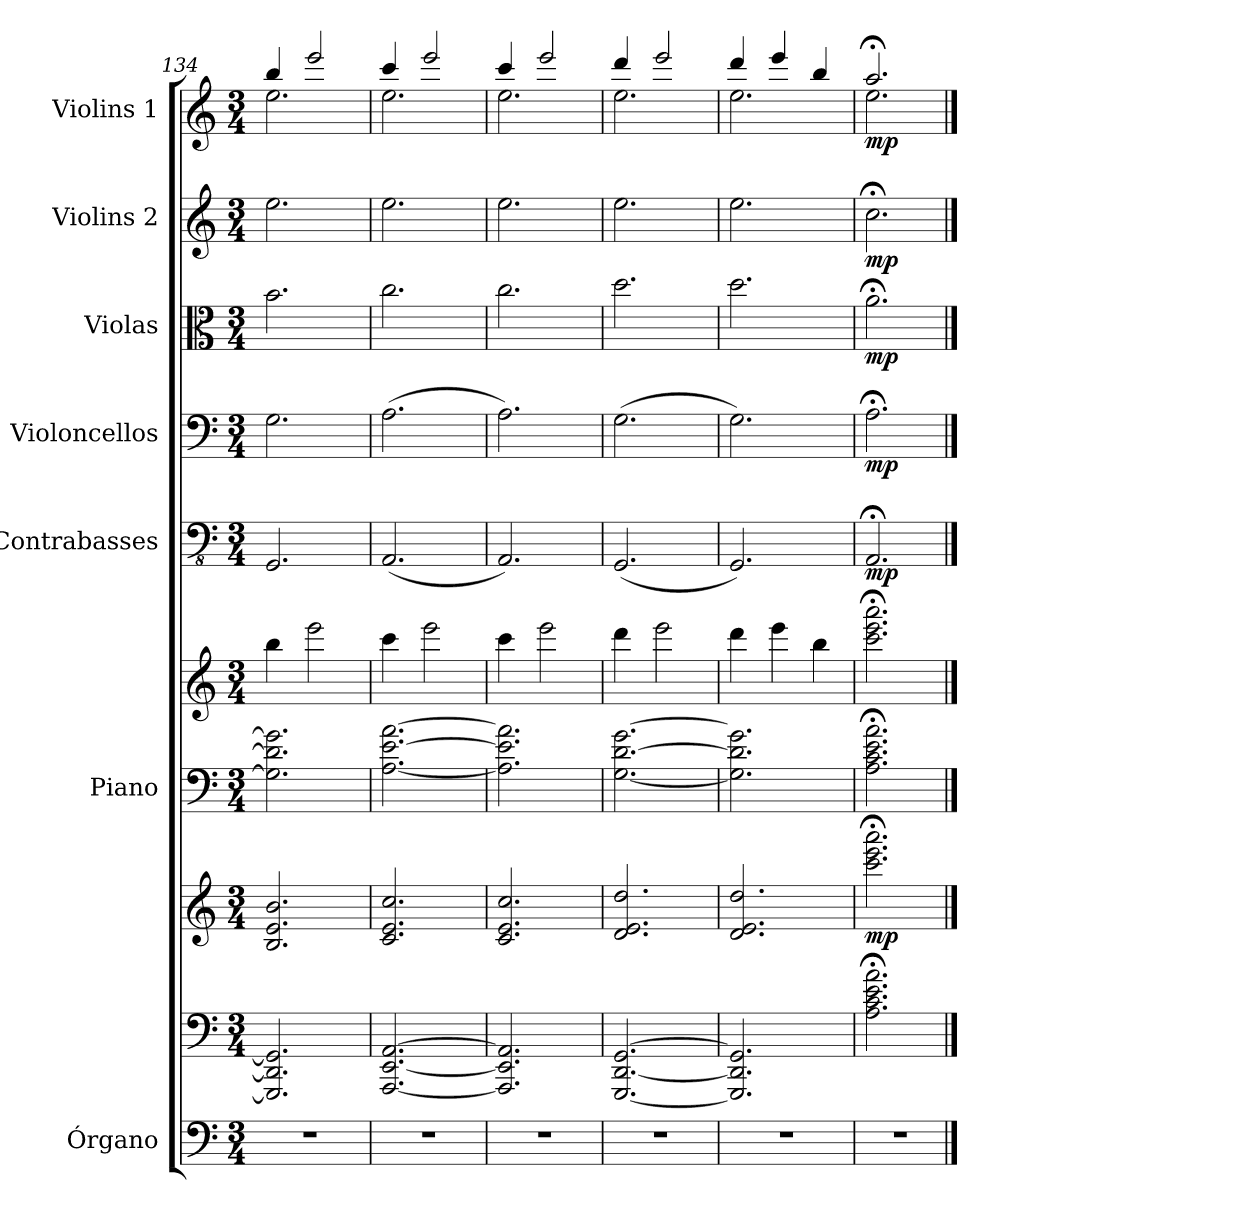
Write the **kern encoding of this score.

**kern	**kern	**kern	**dynam	**kern	**kern	**dynam	**kern	**dynam	**kern	**dynam	**kern	**dynam	**kern	**dynam	**kern	**dynam
*part7	*part7	*part7	*part7	*part6	*part6	*part6	*part5	*part5	*part4	*part4	*part3	*part3	*part2	*part2	*part1	*part1
*staff10	*staff9	*staff8	*staff8/9/10	*staff7	*staff6	*staff6/7	*staff5	*staff5	*staff4	*staff4	*staff3	*staff3	*staff2	*staff2	*staff1	*staff1
*I"Órgano	*	*	*	*I"Piano	*	*	*I"Contrabasses	*	*I"Violoncellos	*	*I"Violas	*	*I"Violins 2	*	*I"Violins 1	*
*	*	*	*	*I'Pno.	*	*	*I'Cbs.	*	*I'Vlcs.	*	*I'Vlas.	*	*I'Vlns. 2	*	*I'Vlns. 1	*
*clefF4	*clefF4	*clefG2	*	*clefF4	*clefG2	*	*clefFv4	*	*clefF4	*	*clefC3	*	*clefG2	*	*clefG2	*
*k[]	*k[]	*k[]	*	*k[]	*k[]	*	*k[]	*	*k[]	*	*k[]	*	*k[]	*	*k[]	*
*M3/4	*M3/4	*M3/4	*	*M3/4	*M3/4	*	*M3/4	*	*M3/4	*	*M3/4	*	*M3/4	*	*M3/4	*
=134	=134	=134	=134	=134	=134	=134	=134	=134	=134	=134	=134	=134	=134	=134	=134	=134
*	*	*	*	*	*	*	*	*	*	*	*	*	*	*	*^	*
2.r	2.GGG/] 2.DD/] 2.GG/]	2.B/ 2.e/ 2.b/	.	2.G\] 2.d\] 2.g\]	4bb\	.	2.GGG/	.	2.G\	.	2.b\	.	2.ee\	.	4bb/	2.ee\	.
.	.	.	.	.	2eee\	.	.	.	.	.	.	.	.	.	2eee/	.	.
=135	=135	=135	=135	=135	=135	=135	=135	=135	=135	=135	=135	=135	=135	=135	=135	=135	=135
2.r	[2.AAA/ [2.EE/ [2.AA/	2.c/ 2.e/ 2.cc/	.	[2.A\ [2.e\ [2.a\	4ccc\	.	(2.AAA/	.	(2.A\	.	2.cc\	.	2.ee\	.	4ccc/	2.ee\	.
.	.	.	.	.	2eee\	.	.	.	.	.	.	.	.	.	2eee/	.	.
=136	=136	=136	=136	=136	=136	=136	=136	=136	=136	=136	=136	=136	=136	=136	=136	=136	=136
2.r	2.AAA/] 2.EE/] 2.AA/]	2.c/ 2.e/ 2.cc/	.	2.A\] 2.e\] 2.a\]	4ccc\	.	2.AAA/)	.	2.A\)	.	2.cc\	.	2.ee\	.	4ccc/	2.ee\	.
.	.	.	.	.	2eee\	.	.	.	.	.	.	.	.	.	2eee/	.	.
=137	=137	=137	=137	=137	=137	=137	=137	=137	=137	=137	=137	=137	=137	=137	=137	=137	=137
2.r	[2.GGG/ [2.DD/ [2.GG/	2.d/ 2.e/ 2.dd/	.	[2.G\ [2.d\ [2.g\	4ddd\	.	(2.GGG/	.	(2.G\	.	2.dd\	.	2.ee\	.	4ddd/	2.ee\	.
.	.	.	.	.	2eee\	.	.	.	.	.	.	.	.	.	2eee/	.	.
=138	=138	=138	=138	=138	=138	=138	=138	=138	=138	=138	=138	=138	=138	=138	=138	=138	=138
2.r	2.GGG/] 2.DD/] 2.GG/]	2.d/ 2.e/ 2.dd/	.	2.G\] 2.d\] 2.g\]	4ddd\	.	2.GGG/)	.	2.G\)	.	2.dd\	.	2.ee\	.	4ddd/	2.ee\	.
.	.	.	.	.	4eee\	.	.	.	.	.	.	.	.	.	4eee/	.	.
.	.	.	.	.	4bb\	.	.	.	.	.	.	.	.	.	4bb/	.	.
!!LO:PB:g=z	!!
=139	=139	=139	=139	=139	=139	=139	=139	=139	=139	=139	=139	=139	=139	=139	=139	=139	=139
!	!	!	!LO:DY:b	!	!	!LO:DY:b=2	!	!	!	!	!	!	!	!	!	!	!
!	!	!	!	!	!	!LO:DY:n=1:b	!	!LO:DY:b	!	!LO:DY:b	!	!LO:DY:b	!	!LO:DY:b	!	!	!LO:DY:b
2.r	2.A\;< 2.c\;< 2.e\;< 2.a\;<	2.ccc\;< 2.eee\;< 2.aaa\;<	mp	2.A\;< 2.c\;< 2.e\;< 2.a\;<	2.ccc\;< 2.eee\;< 2.aaa\;<	mp mp	2.AAA;</	mp	2.A;<\	mp	2.a;<\	mp	2.cc;<\	mp	2.aa;</	2.ee\	mp
*	*	*	*	*	*	*	*	*	*	*	*	*	*	*	*v	*v	*
==	==	==	==	==	==	==	==	==	==	==	==	==	==	==	==	==
*-	*-	*-	*-	*-	*-	*-	*-	*-	*-	*-	*-	*-	*-	*-	*-	*-
